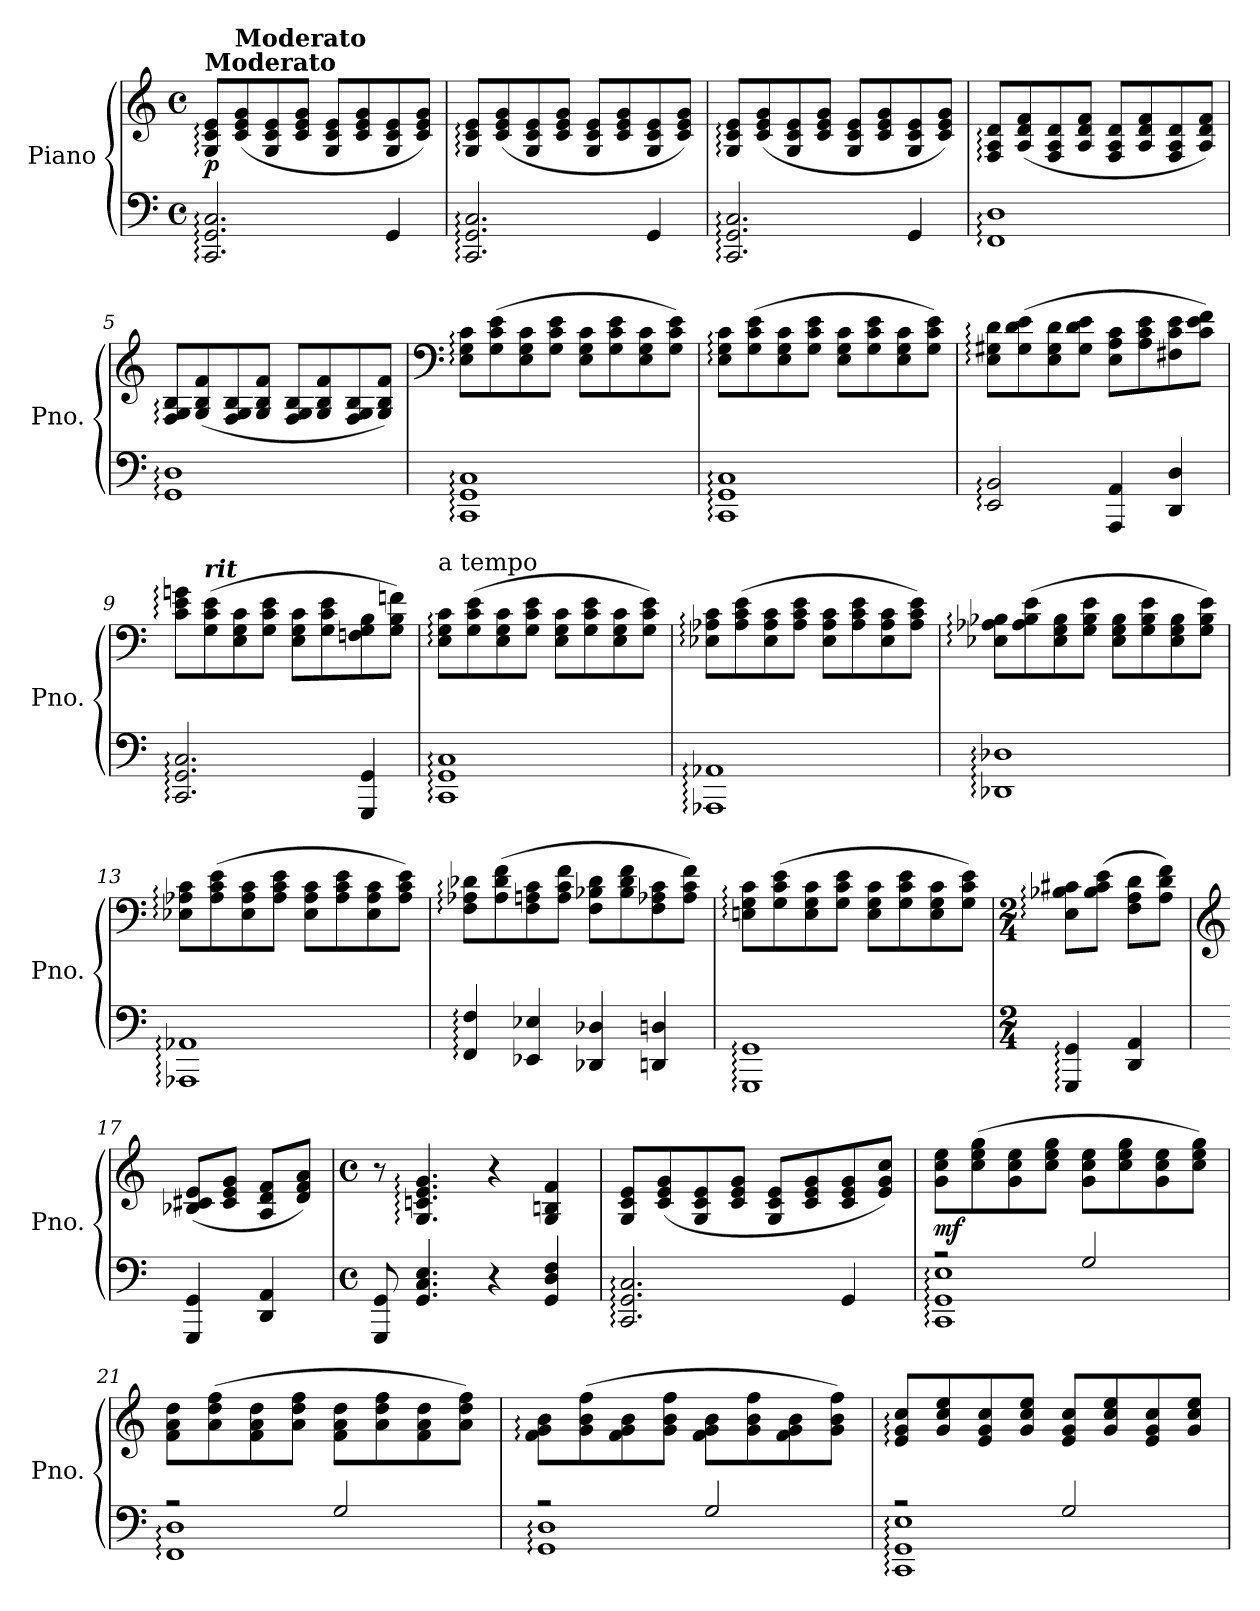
**kern	**kern	**dynam
*part1	*part1	*part1
*staff2	*staff1	*staff1/2
*I"Piano	*	*
*I'Pno.	*	*
*clefF4	*clefG2	*
*k[]	*k[]	*
*M4/4	*M4/4	*
*met(c)	*met(c)	*
=1	=1	=1
!	!LO:TX:a:B:t=Moderato	!
!	!	!LO:DY:a=2
2.CC/: 2.GG/: 2.C/:	8G/: 8c/: 8e/:L	p
!	!LO:TX:a:B:t=Moderato	!
.	(8c/ 8e/ 8g/	.
.	8G/ 8c/ 8e/	.
.	8c/ 8e/ 8g/J	.
.	8G/ 8c/ 8e/L	.
.	8c/ 8e/ 8g/	.
4GG/	8G/ 8c/ 8e/	.
.	8c/ 8e/ 8g/J)	.
=2	=2	=2
2.CC/: 2.GG/: 2.C/:	8G/: 8c/: 8e/:L	.
.	(8c/ 8e/ 8g/	.
.	8G/ 8c/ 8e/	.
.	8c/ 8e/ 8g/J	.
.	8G/ 8c/ 8e/L	.
.	8c/ 8e/ 8g/	.
4GG/	8G/ 8c/ 8e/	.
.	8c/ 8e/ 8g/J)	.
=3	=3	=3
2.CC/: 2.GG/: 2.C/:	8G/: 8c/: 8e/:L	.
.	(8c/ 8e/ 8g/	.
.	8G/ 8c/ 8e/	.
.	8c/ 8e/ 8g/J	.
.	8G/ 8c/ 8e/L	.
.	8c/ 8e/ 8g/	.
4GG/	8G/ 8c/ 8e/	.
.	8c/ 8e/ 8g/J)	.
!!LO:LB:g=z
=4	=4	=4
1FF: 1D:	8F/: 8A/: 8d/:L	.
.	(8A/ 8d/ 8f/	.
.	8F/ 8A/ 8d/	.
.	8A/ 8d/ 8f/J	.
.	8F/ 8A/ 8d/L	.
.	8A/ 8d/ 8f/	.
.	8F/ 8A/ 8d/	.
.	8A/ 8d/ 8f/J)	.
=5	=5	=5
1GG: 1D:	8F/: 8G/: 8B/:L	.
.	(8G/ 8B/ 8f/	.
.	8F/ 8G/ 8B/	.
.	8G/ 8B/ 8f/J	.
.	8F/ 8G/ 8B/L	.
.	8G/ 8B/ 8f/	.
.	8F/ 8G/ 8B/	.
.	8G/ 8B/ 8f/J)	.
=6	=6	=6
*	*clefF4	*
1CC: 1GG: 1C:	8E\: 8G\: 8c\:L	.
.	(8G\ 8c\ 8e\	.
.	8E\ 8G\ 8c\	.
.	8G\ 8c\ 8e\J	.
.	8E\ 8G\ 8c\L	.
.	8G\ 8c\ 8e\	.
.	8E\ 8G\ 8c\	.
.	8G\ 8c\ 8e\J)	.
!!LO:LB:g=z
=7	=7	=7
1CC: 1GG: 1C:	8E\: 8G\: 8c\:L	.
.	(8G\ 8c\ 8e\	.
.	8E\ 8G\ 8c\	.
.	8G\ 8c\ 8e\J	.
.	8E\ 8G\ 8c\L	.
.	8G\ 8c\ 8e\	.
.	8E\ 8G\ 8c\	.
.	8G\ 8c\ 8e\J)	.
=8	=8	=8
2EE/: 2BB/:	8E\: 8G#X\: 8d\:L	.
.	(8G#\ 8d\ 8e\	.
.	8E\ 8G#\ 8d\	.
.	8G#\ 8d\ 8e\J	.
4AAA/ 4AA/	8E\ 8A\ 8c\L	.
.	8A\ 8c\ 8e\	.
4DD/ 4D/	8F#X\ 8c\ 8e\	.
.	8c\ 8e\ 8f\J)	.
=9	=9	=9
2.CC/: 2.GG/: 2.C/:	8c\: 8e\: 8gn\:L	.
!	!LO:TX:a:Bi:t=rit	!
.	(8G\ 8c\ 8e\	.
.	8E\ 8G\ 8c\	.
.	8G\ 8c\ 8e\J	.
.	8E\ 8G\ 8c\L	.
.	8G\ 8c\ 8e\	.
4GGG/ 4GG/	8Fn\ 8G\ 8B\	.
.	8G\ 8B\ 8fn\J)	.
!!LO:LB:g=z
=10	=10	=10
!	!LO:TX:a:t=a tempo	!
1CC: 1GG: 1C:	8E\: 8G\: 8c\:L	.
.	(8G\ 8c\ 8e\	.
.	8E\ 8G\ 8c\	.
.	8G\ 8c\ 8e\J	.
.	8E\ 8G\ 8c\L	.
.	8G\ 8c\ 8e\	.
.	8E\ 8G\ 8c\	.
.	8G\ 8c\ 8e\J)	.
=11	=11	=11
1AAA-X: 1AA-X:	8E-X\: 8A-X\: 8c\:L	.
.	(8A-\ 8c\ 8e\	.
.	8E-\ 8A-\ 8c\	.
.	8A-\ 8c\ 8e\J	.
.	8E-\ 8A-\ 8c\L	.
.	8A-\ 8c\ 8e\	.
.	8E-\ 8A-\ 8c\	.
.	8A-\ 8c\ 8e\J)	.
=12	=12	=12
1DD-X: 1D-X:	8E-X\: 8A-X\: 8B-X\:L	.
.	(8A-\ 8B-\ 8e\	.
.	8E-\ 8G\ 8B-\	.
.	8G\ 8B-\ 8e\J	.
.	8E-\ 8G\ 8B-\L	.
.	8G\ 8B-\ 8e\	.
.	8E-\ 8G\ 8B-\	.
.	8G\ 8B-\ 8e\J)	.
!!LO:PB:g=z
=13	=13	=13
1AAA-X: 1AA-X:	8E-X\: 8A-X\: 8c\:L	.
.	(8A-\ 8c\ 8e\	.
.	8E-\ 8A-\ 8c\	.
.	8A-\ 8c\ 8e\J	.
.	8E-\ 8A-\ 8c\L	.
.	8A-\ 8c\ 8e\	.
.	8E-\ 8A-\ 8c\	.
.	8A-\ 8c\ 8e\J)	.
=14	=14	=14
4FF/: 4F/:	8F\: 8A-X\: 8d-X\:L	.
.	(8A-\ 8d-\ 8f\	.
4EE-X/ 4E-X/	8F\ 8An\ 8c\	.
.	8A\ 8c\ 8f\J	.
4DD-X/ 4D-X/	8F\ 8B-X\ 8d-\L	.
.	8B-\ 8d-\ 8f\	.
4DDn/ 4Dn/	8F\ 8A-X\ 8c\	.
.	8A-\ 8c\ 8f\J)	.
=15	=15	=15
1GGG: 1GG:	8En\: 8G\: 8c\:L	.
.	(8G\ 8c\ 8e\	.
.	8E\ 8G\ 8c\	.
.	8G\ 8c\ 8e\J	.
.	8E\ 8G\ 8c\L	.
.	8G\ 8c\ 8e\	.
.	8E\ 8G\ 8c\	.
.	8G\ 8c\ 8e\J)	.
!!LO:LB:g=z
=16	=16	=16
*M2/4	*M2/4	*
4GGG/: 4GG/:	8E\: 8B-X\: 8c#X\:L	.
.	(8B-\ 8c#\ 8e\J	.
4DD/ 4AA/	8F\ 8A\ 8d\L	.
.	8A\ 8d\ 8f\J)	.
=17	=17	=17
*	*clefG2	*
4GGG/ 4GG/	(8B-X/ 8c#X/ 8e/L	.
.	8c#/ 8e/ 8g/J	.
4DD/ 4AA/	8A/ 8d/ 8f/L	.
.	8d/ 8f/ 8a/J)	.
=18	=18	=18
*M4/4	*M4/4	*
*met(c)	*met(c)	*
8GGG/ 8GG/	8r	.
4.GG/ 4.C/ 4.E/	4.G/: 4.cn/: 4.e/: 4.g/:	.
4r	4r	.
4GG/ 4D/ 4F/	4G/ 4Bn/ 4f/	.
=19	=19	=19
2.CC/: 2.GG/: 2.C/:	8G/ 8c/ 8e/L	.
.	(8c/ 8e/ 8g/	.
.	8G/ 8c/ 8e/	.
.	8c/ 8e/ 8g/J	.
.	8G/ 8c/ 8e/L	.
.	8c/ 8e/ 8g/	.
4GG/	8c/ 8e/ 8g/	.
.	8e/ 8g/ 8cc/J)	.
!!LO:LB:g=z
=20	=20	=20
*^	*	*
!	!	!	!LO:DY:b
2r	1CC: 1GG: 1E:	8g\ 8cc\ 8ee\L	mf
.	.	(8cc\ 8ee\ 8gg\	.
.	.	8g\ 8cc\ 8ee\	.
.	.	8cc\ 8ee\ 8gg\J	.
2G/	.	8g\ 8cc\ 8ee\L	.
.	.	8cc\ 8ee\ 8gg\	.
.	.	8g\ 8cc\ 8ee\	.
.	.	8cc\ 8ee\ 8gg\J)	.
=21	=21	=21	=21
2r	1FF: 1D:	8f\ 8a\ 8dd\L	.
.	.	(8a\ 8dd\ 8ff\	.
.	.	8f\ 8a\ 8dd\	.
.	.	8a\ 8dd\ 8ff\J	.
2G/	.	8f\ 8a\ 8dd\L	.
.	.	8a\ 8dd\ 8ff\	.
.	.	8f\ 8a\ 8dd\	.
.	.	8a\ 8dd\ 8ff\J)	.
=22	=22	=22	=22
2r	1GG: 1D:	8f\: 8g\: 8b\:L	.
.	.	(8g\ 8b\ 8ff\	.
.	.	8f\ 8g\ 8b\	.
.	.	8g\ 8b\ 8ff\J	.
2G/	.	8f\ 8g\ 8b\L	.
.	.	8g\ 8b\ 8ff\	.
.	.	8f\ 8g\ 8b\	.
.	.	8g\ 8b\ 8ff\J)	.
=23	=23	=23	=23
2r	1CC: 1GG: 1E:	8e/: 8g/: 8cc/:L	.
.	.	8g/ 8cc/ 8ee/	.
.	.	8e/ 8g/ 8cc/	.
.	.	8g/ 8cc/ 8ee/J	.
2G/	.	8e/ 8g/ 8cc/L	.
.	.	8g/ 8cc/ 8ee/	.
.	.	8e/ 8g/ 8cc/	.
.	.	8g/ 8cc/ 8ee/J	.
*v	*v	*	*
=	=	=
*-	*-	*-
